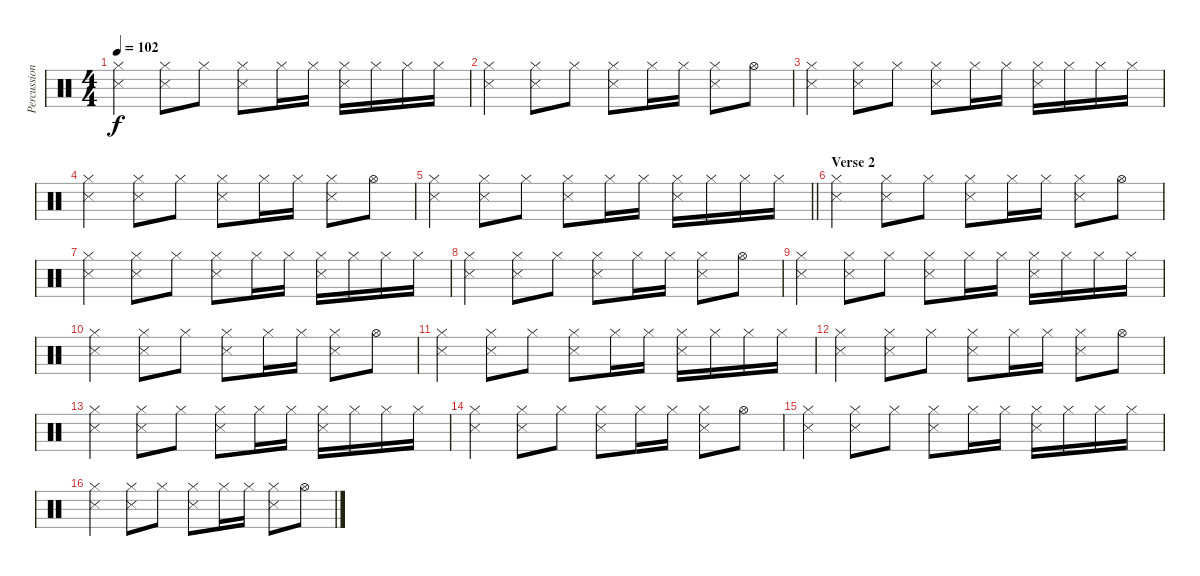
\track ("Percussion" "Percussion") {instrument percussion}
\staff {score}
\articulation defaults
\ts (4 4)
\tempo 102
\clef neutral
\ks c
("Snare (side stick) 3" "Hi-Hat (closed)").4{dy f} ("Snare (side stick) 3" "Hi-Hat (closed)").8 "Hi-Hat (closed)".8 ("Snare (side stick) 3" "Hi-Hat (closed)").8 "Hi-Hat (closed)".16 "Hi-Hat (closed)".16 ("Snare (side stick) 3" "Hi-Hat (closed)").16 "Hi-Hat (closed)".16 "Hi-Hat (closed)".16 "Hi-Hat (closed)".16 |
("Snare (side stick) 3" "Hi-Hat (closed)").4 ("Snare (side stick) 3" "Hi-Hat (closed)").8 "Hi-Hat (closed)".8 ("Snare (side stick) 3" "Hi-Hat (closed)").8 "Hi-Hat (closed)".16 "Hi-Hat (closed)".16 ("Snare (side stick) 3" "Hi-Hat (closed)").8 "Hi-Hat (open)".8 |
("Snare (side stick) 3" "Hi-Hat (closed)").4 ("Snare (side stick) 3" "Hi-Hat (closed)").8 "Hi-Hat (closed)".8 ("Snare (side stick) 3" "Hi-Hat (closed)").8 "Hi-Hat (closed)".16 "Hi-Hat (closed)".16 ("Snare (side stick) 3" "Hi-Hat (closed)").16 "Hi-Hat (closed)".16 "Hi-Hat (closed)".16 "Hi-Hat (closed)".16 |
("Snare (side stick) 3" "Hi-Hat (closed)").4 ("Snare (side stick) 3" "Hi-Hat (closed)").8 "Hi-Hat (closed)".8 ("Snare (side stick) 3" "Hi-Hat (closed)").8 "Hi-Hat (closed)".16 "Hi-Hat (closed)".16 ("Snare (side stick) 3" "Hi-Hat (closed)").8 "Hi-Hat (open)".8 |
\barLineRight lightlight
("Snare (side stick) 3" "Hi-Hat (closed)").4 ("Snare (side stick) 3" "Hi-Hat (closed)").8 "Hi-Hat (closed)".8 ("Snare (side stick) 3" "Hi-Hat (closed)").8 "Hi-Hat (closed)".16 "Hi-Hat (closed)".16 ("Snare (side stick) 3" "Hi-Hat (closed)").16 "Hi-Hat (closed)".16 "Hi-Hat (closed)".16 "Hi-Hat (closed)".16 |
\section ("" "Verse 2")
("Snare (side stick) 3" "Hi-Hat (closed)").4 ("Snare (side stick) 3" "Hi-Hat (closed)").8 "Hi-Hat (closed)".8 ("Snare (side stick) 3" "Hi-Hat (closed)").8 "Hi-Hat (closed)".16 "Hi-Hat (closed)".16 ("Snare (side stick) 3" "Hi-Hat (closed)").8 "Hi-Hat (open)".8 |
("Snare (side stick) 3" "Hi-Hat (closed)").4 ("Snare (side stick) 3" "Hi-Hat (closed)").8 "Hi-Hat (closed)".8 ("Snare (side stick) 3" "Hi-Hat (closed)").8 "Hi-Hat (closed)".16 "Hi-Hat (closed)".16 ("Snare (side stick) 3" "Hi-Hat (closed)").16 "Hi-Hat (closed)".16 "Hi-Hat (closed)".16 "Hi-Hat (closed)".16 |
("Snare (side stick) 3" "Hi-Hat (closed)").4 ("Snare (side stick) 3" "Hi-Hat (closed)").8 "Hi-Hat (closed)".8 ("Snare (side stick) 3" "Hi-Hat (closed)").8 "Hi-Hat (closed)".16 "Hi-Hat (closed)".16 ("Snare (side stick) 3" "Hi-Hat (closed)").8 "Hi-Hat (open)".8 |
("Snare (side stick) 3" "Hi-Hat (closed)").4 ("Snare (side stick) 3" "Hi-Hat (closed)").8 "Hi-Hat (closed)".8 ("Snare (side stick) 3" "Hi-Hat (closed)").8 "Hi-Hat (closed)".16 "Hi-Hat (closed)".16 ("Snare (side stick) 3" "Hi-Hat (closed)").16 "Hi-Hat (closed)".16 "Hi-Hat (closed)".16 "Hi-Hat (closed)".16 |
("Snare (side stick) 3" "Hi-Hat (closed)").4 ("Snare (side stick) 3" "Hi-Hat (closed)").8 "Hi-Hat (closed)".8 ("Snare (side stick) 3" "Hi-Hat (closed)").8 "Hi-Hat (closed)".16 "Hi-Hat (closed)".16 ("Snare (side stick) 3" "Hi-Hat (closed)").8 "Hi-Hat (open)".8 |
("Snare (side stick) 3" "Hi-Hat (closed)").4 ("Snare (side stick) 3" "Hi-Hat (closed)").8 "Hi-Hat (closed)".8 ("Snare (side stick) 3" "Hi-Hat (closed)").8 "Hi-Hat (closed)".16 "Hi-Hat (closed)".16 ("Snare (side stick) 3" "Hi-Hat (closed)").16 "Hi-Hat (closed)".16 "Hi-Hat (closed)".16 "Hi-Hat (closed)".16 |
("Snare (side stick) 3" "Hi-Hat (closed)").4 ("Snare (side stick) 3" "Hi-Hat (closed)").8 "Hi-Hat (closed)".8 ("Snare (side stick) 3" "Hi-Hat (closed)").8 "Hi-Hat (closed)".16 "Hi-Hat (closed)".16 ("Snare (side stick) 3" "Hi-Hat (closed)").8 "Hi-Hat (open)".8 |
("Snare (side stick) 3" "Hi-Hat (closed)").4 ("Snare (side stick) 3" "Hi-Hat (closed)").8 "Hi-Hat (closed)".8 ("Snare (side stick) 3" "Hi-Hat (closed)").8 "Hi-Hat (closed)".16 "Hi-Hat (closed)".16 ("Snare (side stick) 3" "Hi-Hat (closed)").16 "Hi-Hat (closed)".16 "Hi-Hat (closed)".16 "Hi-Hat (closed)".16 |
("Snare (side stick) 3" "Hi-Hat (closed)").4 ("Snare (side stick) 3" "Hi-Hat (closed)").8 "Hi-Hat (closed)".8 ("Snare (side stick) 3" "Hi-Hat (closed)").8 "Hi-Hat (closed)".16 "Hi-Hat (closed)".16 ("Snare (side stick) 3" "Hi-Hat (closed)").8 "Hi-Hat (open)".8 |
("Snare (side stick) 3" "Hi-Hat (closed)").4 ("Snare (side stick) 3" "Hi-Hat (closed)").8 "Hi-Hat (closed)".8 ("Snare (side stick) 3" "Hi-Hat (closed)").8 "Hi-Hat (closed)".16 "Hi-Hat (closed)".16 ("Snare (side stick) 3" "Hi-Hat (closed)").16 "Hi-Hat (closed)".16 "Hi-Hat (closed)".16 "Hi-Hat (closed)".16 |
("Snare (side stick) 3" "Hi-Hat (closed)").4 ("Snare (side stick) 3" "Hi-Hat (closed)").8 "Hi-Hat (closed)".8 ("Snare (side stick) 3" "Hi-Hat (closed)").8 "Hi-Hat (closed)".16 "Hi-Hat (closed)".16 ("Snare (side stick) 3" "Hi-Hat (closed)").8 "Hi-Hat (open)".8
